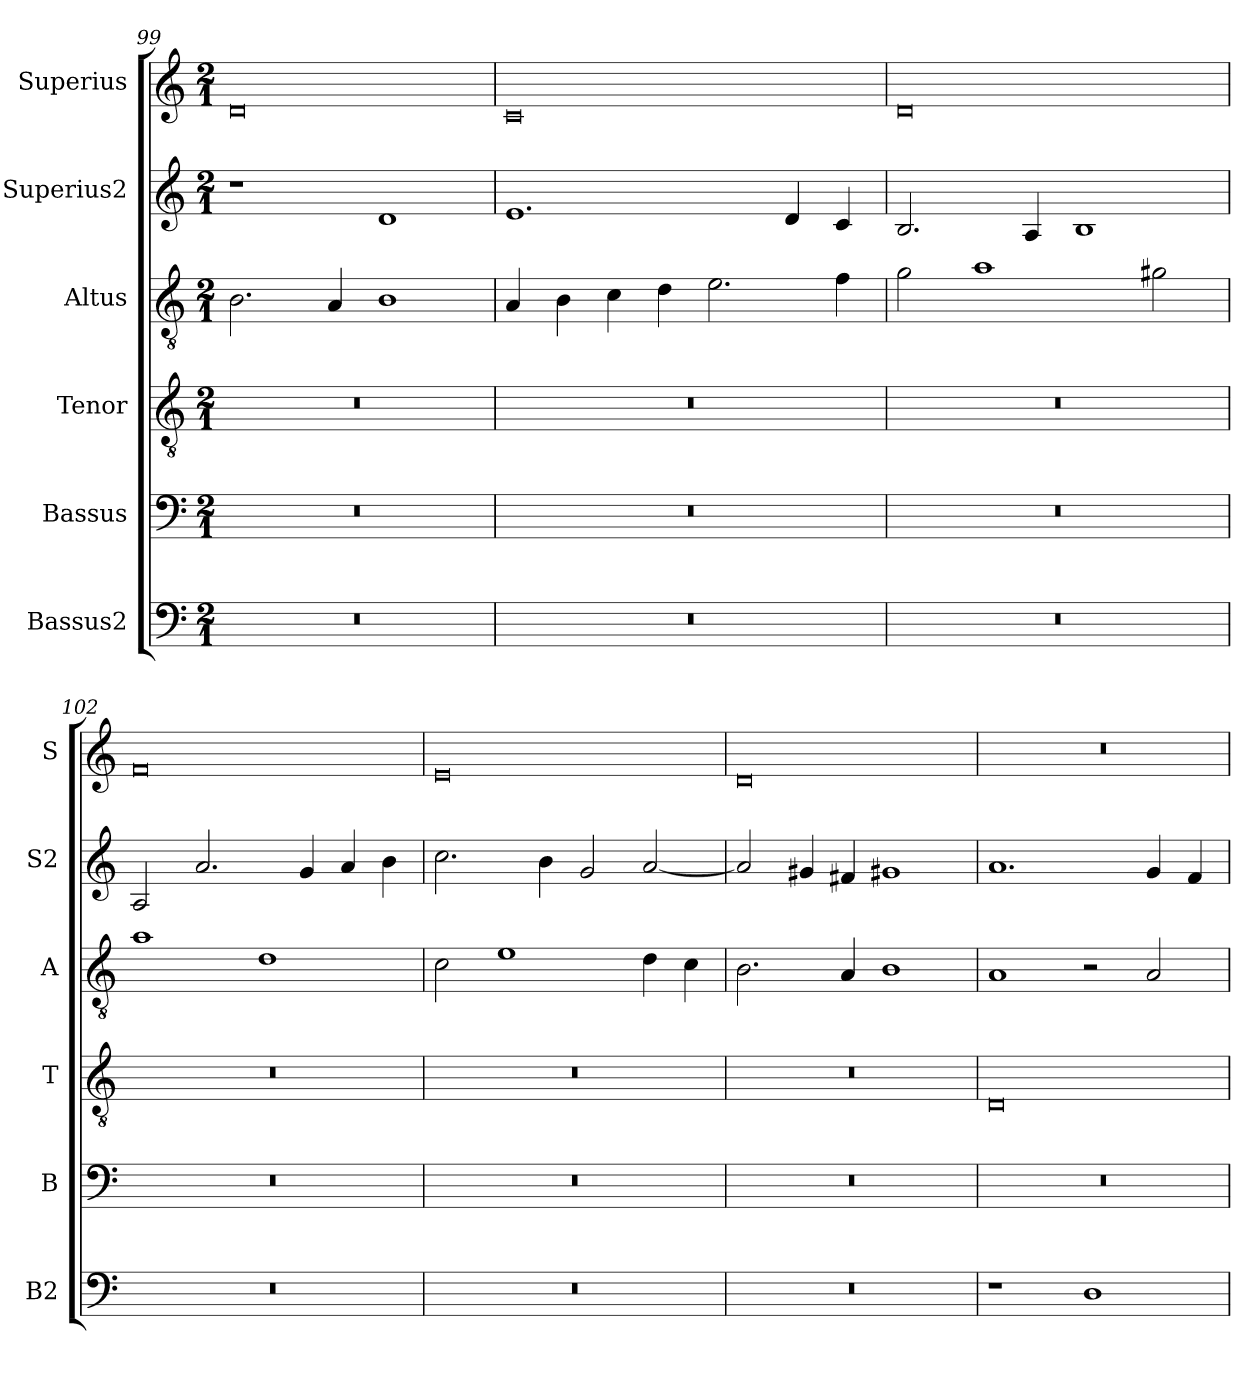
**kern	**kern	**kern	**kern	**kern	**kern
*part6	*part5	*part4	*part3	*part2	*part1
*staff6	*staff5	*staff4	*staff3	*staff2	*staff1
*I"Bassus2	*I"Bassus	*I"Tenor	*I"Altus	*I"Superius2	*I"Superius
*I'B2	*I'B	*I'T	*I'A	*I'S2	*I'S
*clefF4	*clefF4	*clefGv2	*clefGv2	*clefG2	*clefG2
*k[]	*k[]	*k[]	*k[]	*k[]	*k[]
*M2/1	*M2/1	*M2/1	*M2/1	*M2/1	*M2/1
=99	=99	=99	=99	=99	=99
0r	0r	0r	2.B\	1r	0d
.	.	.	4A/	.	.
.	.	.	1B	1d	.
=100	=100	=100	=100	=100	=100
0r	0r	0r	4A/	1.e	0c
.	.	.	4B\	.	.
.	.	.	4c\	.	.
.	.	.	4d\	.	.
.	.	.	2.e\	.	.
.	.	.	.	4d/	.
.	.	.	4f\	4c/	.
=101	=101	=101	=101	=101	=101
0r	0r	0r	2g\	2.B/	0d
.	.	.	1a	.	.
.	.	.	.	4A/	.
.	.	.	.	1B	.
.	.	.	2g#X\	.	.
=102	=102	=102	=102	=102	=102
0r	0r	0r	1a	2A/	0f
.	.	.	.	2.a/	.
.	.	.	1d	.	.
.	.	.	.	4g/	.
.	.	.	.	4a/	.
.	.	.	.	4b\	.
=103	=103	=103	=103	=103	=103
0r	0r	0r	2c\	2.cc\	0e
.	.	.	1e	.	.
.	.	.	.	4b\	.
.	.	.	.	2g/	.
.	.	.	4d\	[2a/	.
.	.	.	4c\	.	.
=104	=104	=104	=104	=104	=104
0r	0r	0r	2.B\	2a/]	0d
.	.	.	.	4g#X/	.
.	.	.	4A/	4f#X/	.
.	.	.	1B	1g#X	.
=105	=105	=105	=105	=105	=105
1r	0r	0D	1A	1.a	0r
1D	.	.	2r	.	.
.	.	.	2A/	4g/	.
.	.	.	.	4f/	.
=	=	=	=	=	=
*-	*-	*-	*-	*-	*-
